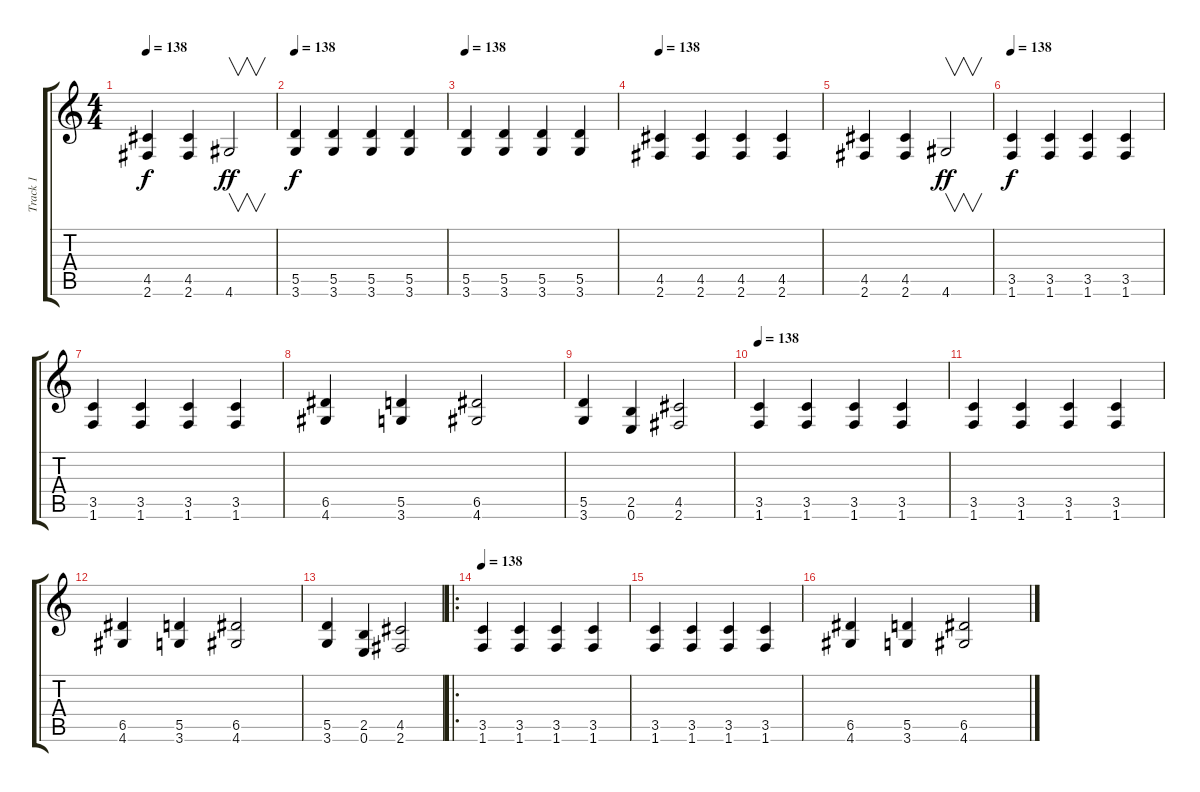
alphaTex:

\track ("Track 1" "Track 1") {instrument distortionguitar}
\staff {score tabs}
\tuning (E4 B3 G3 D3 A2 E2) {hide}
\ts (4 4)
\tempo 138
\clef g2
\ks c
(4.5 2.6).4{dy f} (4.5 2.6).4 4.6.2{v dy ff} |
\tempo 138
(5.5 3.6).4{dy f} (5.5 3.6).4 (5.5 3.6).4 (5.5 3.6).4 |
\tempo 138
(5.5 3.6).4 (5.5 3.6).4 (5.5 3.6).4 (5.5 3.6).4 |
\tempo 138
(4.5 2.6).4 (4.5 2.6).4 (4.5 2.6).4 (4.5 2.6).4 |
(4.5 2.6).4 (4.5 2.6).4 4.6.2{v dy ff} |
\tempo 138
(3.5 1.6).4{dy f} (3.5 1.6).4 (3.5 1.6).4 (3.5 1.6).4 |
(3.5 1.6).4 (3.5 1.6).4 (3.5 1.6).4 (3.5 1.6).4 |
(6.5 4.6).4 (5.5 3.6).4 (6.5 4.6).2 |
(5.5 3.6).4 (2.5 0.6).4 (4.5 2.6).2 |
\tempo 138
(3.5 1.6).4 (3.5 1.6).4 (3.5 1.6).4 (3.5 1.6).4 |
(3.5 1.6).4 (3.5 1.6).4 (3.5 1.6).4 (3.5 1.6).4 |
(6.5 4.6).4 (5.5 3.6).4 (6.5 4.6).2 |
(5.5 3.6).4 (2.5 0.6).4 (4.5 2.6).2 |
\ro
\tempo 138
(3.5 1.6).4 (3.5 1.6).4 (3.5 1.6).4 (3.5 1.6).4 |
(3.5 1.6).4 (3.5 1.6).4 (3.5 1.6).4 (3.5 1.6).4 |
(6.5 4.6).4 (5.5 3.6).4 (6.5 4.6).2
